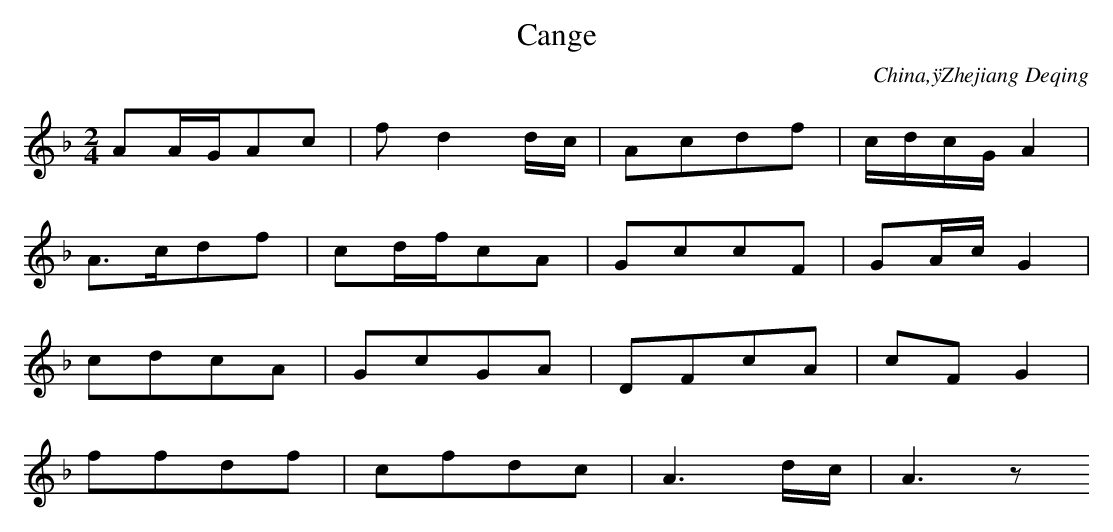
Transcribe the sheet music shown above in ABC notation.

X:1
T: Cange
O: China,ÿZhejiang Deqing
M: 2/4
L: 1/16
K: F
A2AGA2c2 | f2d4dc | A2c2d2f2 | cdcGA4 |
A3cd2f2 | c2dfc2A2 | G2c2c2F2 | G2AcG4 |
c2d2c2A2 | G2c2G2A2 | D2F2c2A2 | c2F2G4 |
f2f2d2f2 | c2f2d2c2 | A6dc | A6z2
